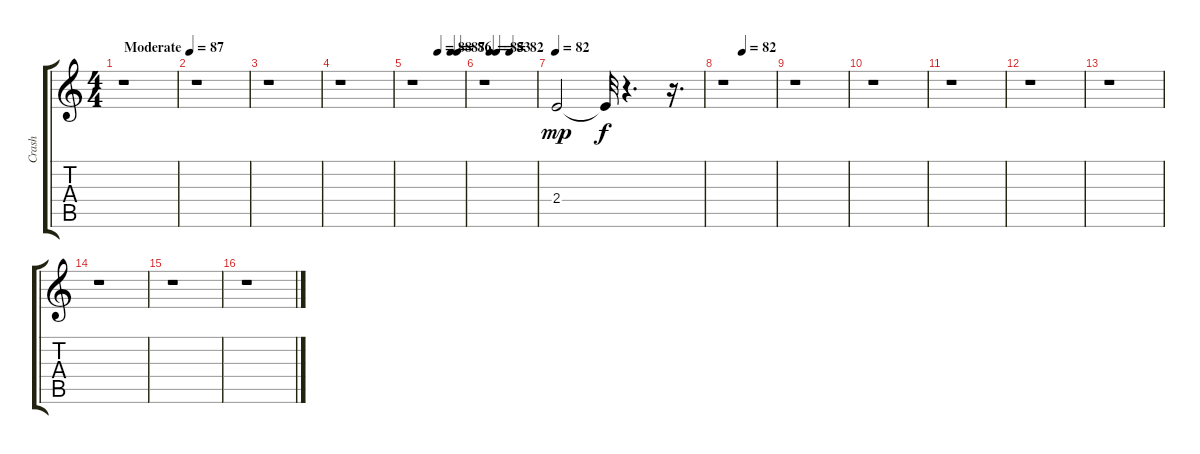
\track ("Crash" "Crash") {instrument acousticguitarsteel}
\staff {score tabs}
\tuning (E4 B3 G3 D3 A2 E2) {hide}
\ts (4 4)
\tempo (87 "Moderate")
\clef g2
\ks c
r.1{dy mp instrument acousticguitarsteel} |
r.1 |
r.1 |
r.1 |
\tempo (88 0.5)
\tempo (87 0.75)
\tempo (86 0.875)
r.1 |
\tempo (85 0.125)
\tempo (83 0.25)
\tempo (82 0.5)
r.1 |
\tempo 82
2.4.2 2.4{t}.32{dy f} r.4{d} r.16{d} |
\tempo (82 0.375)
r.1 |
r.1 |
r.1 |
r.1 |
r.1 |
r.1 |
r.1 |
r.1 |
r.1
